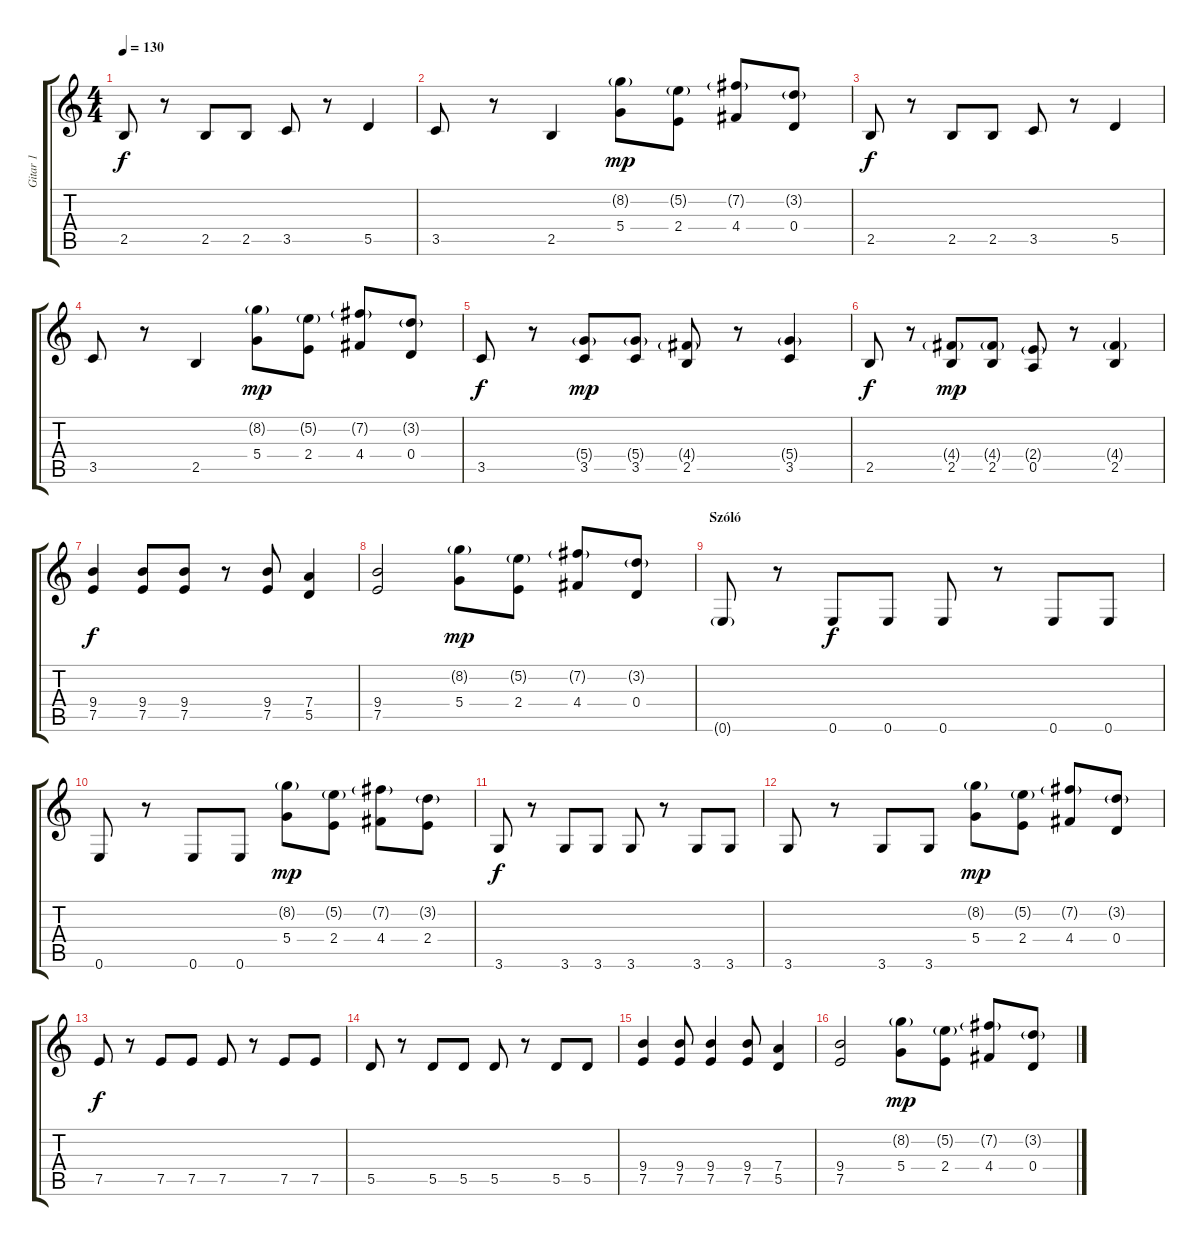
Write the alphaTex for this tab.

\track ("Gitar 1" "Gitar 1") {instrument distortionguitar}
\staff {score tabs}
\tuning (E4 B3 G3 D3 A2 E2) {hide}
\ts (4 4)
\tempo 130
\clef g2
\ks c
2.5.8{dy f} r.8 2.5.8 2.5.8 3.5.8 r.8 5.5.4 |
3.5.8 r.8 2.5.4 (8.2{g} 5.4).8{dy mp} (5.2{g} 2.4).8 (7.2{g} 4.4).8 (3.2{g} 0.4).8 |
2.5.8{dy f} r.8 2.5.8 2.5.8 3.5.8 r.8 5.5.4 |
3.5.8 r.8 2.5.4 (8.2{g} 5.4).8{dy mp} (5.2{g} 2.4).8 (7.2{g} 4.4).8 (3.2{g} 0.4).8 |
3.5.8{dy f} r.8 (5.4{g} 3.5).8{dy mp} (5.4{g} 3.5).8 (4.4{g} 2.5).8 r.8 (5.4{g} 3.5).4 |
2.5.8{dy f} r.8 (4.4{g} 2.5).8{dy mp} (4.4{g} 2.5).8 (2.4{g} 0.5).8 r.8 (4.4{g} 2.5).4 |
(9.4 7.5).4{dy f} (9.4 7.5).8 (9.4 7.5).8 r.8 (9.4 7.5).8 (7.4 5.5).4 |
(9.4 7.5).2 (8.2{g} 5.4).8{dy mp} (5.2{g} 2.4).8 (7.2{g} 4.4).8 (3.2{g} 0.4).8 |
\section ("" "Szóló")
0.6{g}.8 r.8 0.6.8{dy f} 0.6.8 0.6.8 r.8 0.6.8 0.6.8 |
0.6.8 r.8 0.6.8 0.6.8 (8.2{g} 5.4).8{dy mp} (5.2{g} 2.4).8 (7.2{g} 4.4).8 (3.2{g} 2.4).8 |
3.6.8{dy f} r.8 3.6.8 3.6.8 3.6.8 r.8 3.6.8 3.6.8 |
3.6.8 r.8 3.6.8 3.6.8 (8.2{g} 5.4).8{dy mp} (5.2{g} 2.4).8 (7.2{g} 4.4).8 (3.2{g} 0.4).8 |
7.5.8{dy f} r.8 7.5.8 7.5.8 7.5.8 r.8 7.5.8 7.5.8 |
5.5.8 r.8 5.5.8 5.5.8 5.5.8 r.8 5.5.8 5.5.8 |
(9.4 7.5).4 (9.4 7.5).8 (9.4 7.5).4 (9.4 7.5).8 (7.4 5.5).4 |
(9.4 7.5).2 (8.2{g} 5.4).8{dy mp} (5.2{g} 2.4).8 (7.2{g} 4.4).8 (3.2{g} 0.4).8
